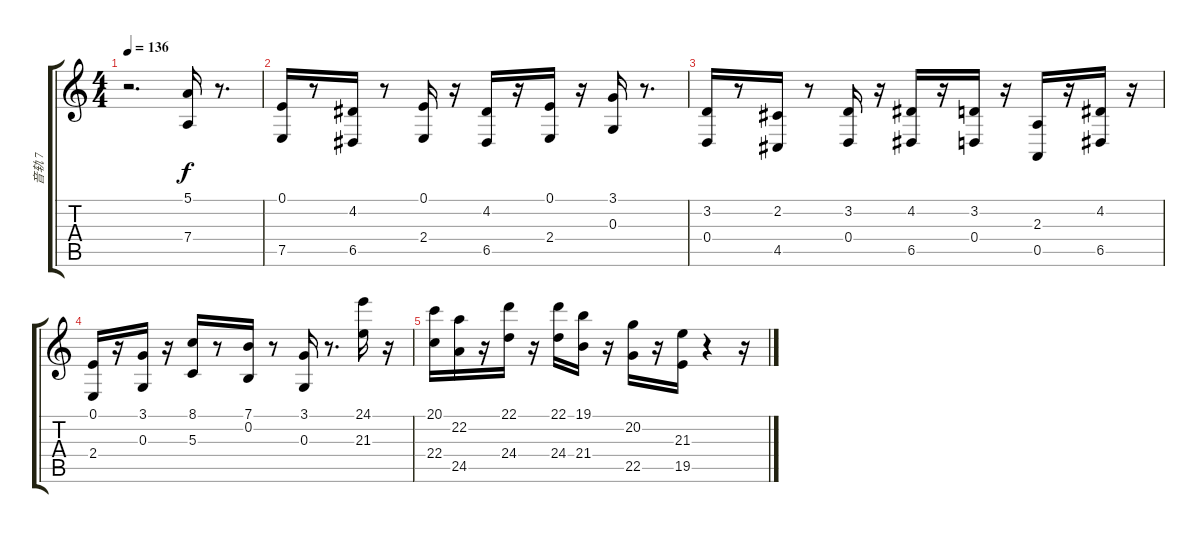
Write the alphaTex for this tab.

\track ("音轨 7" "音轨 7") {instrument stringensemble1}
\staff {score tabs}
\tuning (E4 B3 G3 D3 A2 E2) {hide}
\ts (4 4)
\tempo 136
\clef g2
\ks c
r.2{d dy f} (5.1 7.4).16 r.8{d} |
(0.1 7.5).16 r.8 (4.2 6.5).16 r.8 (0.1 2.4).16 r.16 (4.2 6.5).16 r.16 (0.1 2.4).16 r.16 (3.1 0.3).16 r.8{d} |
(3.2 0.4).16 r.8 (2.2 4.5).16 r.8 (3.2 0.4).16 r.16 (4.2 6.5).16 r.16 (3.2 0.4).16 r.16 (2.3 0.5).16 r.16 (4.2 6.5).16 r.16 |
(0.1 2.4).16 r.16 (3.1 0.3).16 r.16 (8.1 5.3).16 r.8 (7.1 0.2).16 r.8 (3.1 0.3).16 r.8{d} (24.1 21.3).16 r.16 |
(20.1 22.4).16 (22.2 24.5).16 r.16 (22.1 24.4).16 r.16 (22.1 24.4).16 (19.1 21.4).16 r.16 (20.2 22.5).16 r.16 (21.3 19.5).16 r.4 r.16
